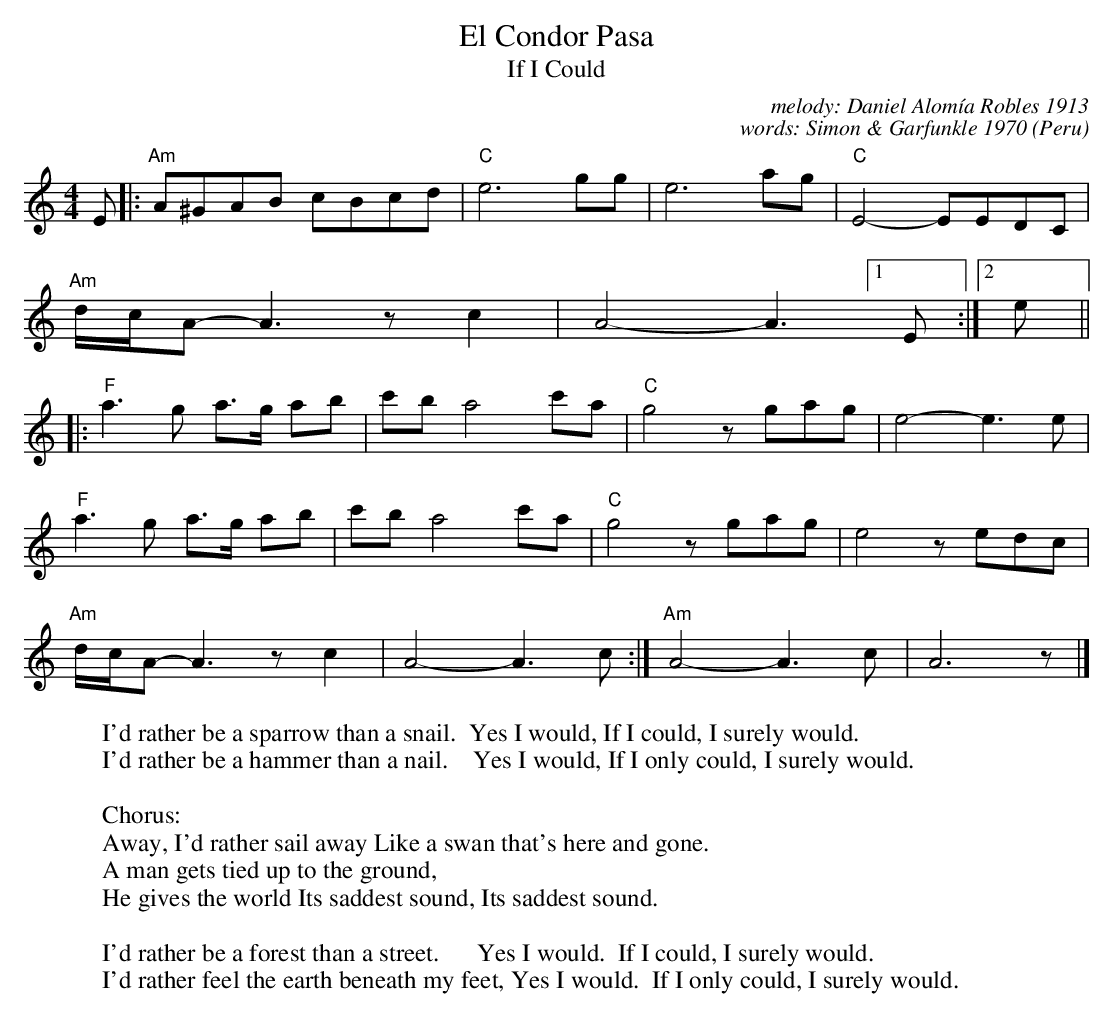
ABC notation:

X:1
T: El Condor Pasa
T: If I Could
C: melody: Daniel Alom\'ia Robles 1913
C: words: Simon & Garfunkle 1970
O: Peru
M: 4/4
L: 1/8
K: Am
E |:\
"Am"A^GAB cBcd | "C"e6 gg | e6 ag | "C"E4- EEDC |
"Am"d/c/A- A3 zc2 |A4- A3 [1 E :|[2 e ||
|:\
"F"a3 g a>g ab | c'b a4 c'a | "C"g4 zgag | e4- e3 e |
"F"a3 g a>g ab | c'b a4 c'a | "C"g4 zgag | e4 zedc |
"Am"d/c/A- A3 zc2 | A4- A3 c :| "Am"A4- A3 c | A6 z |]
W: I'd rather be a sparrow than a snail.  Yes I would, If I could, I surely would.
W: I'd rather be a hammer than a nail.    Yes I would, If I only could, I surely would.
W:
W: Chorus:
W: Away, I'd rather sail away Like a swan that's here and gone.
W: A man gets tied up to the ground,
W: He gives the world Its saddest sound, Its saddest sound.
W:
W: I'd rather be a forest than a street.      Yes I would.  If I could, I surely would.
W: I'd rather feel the earth beneath my feet, Yes I would.  If I only could, I surely would.
